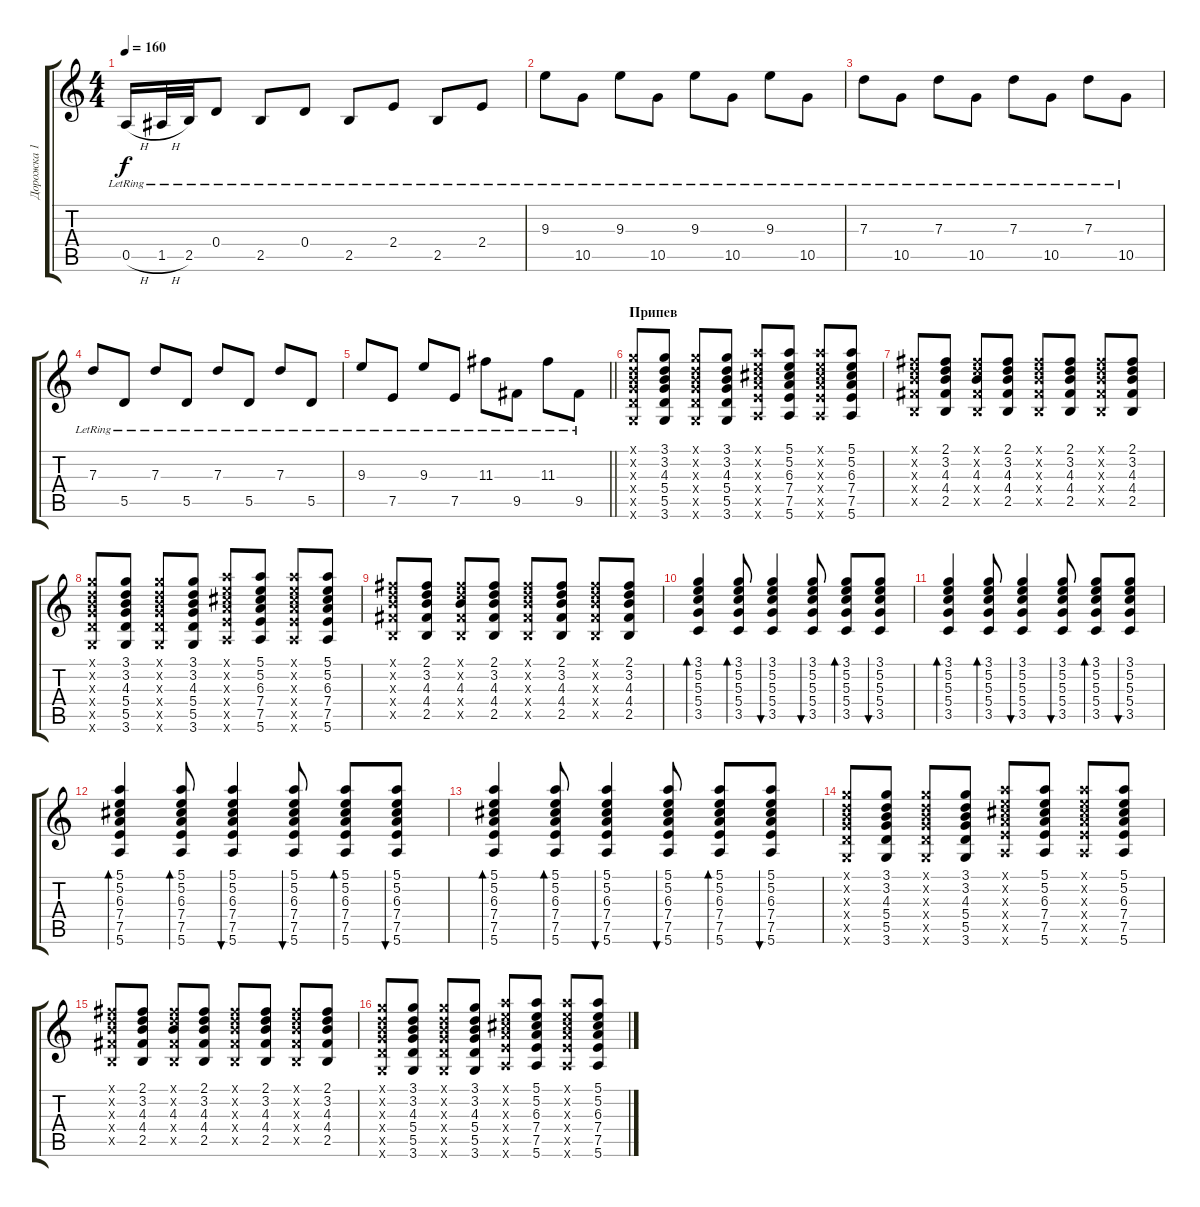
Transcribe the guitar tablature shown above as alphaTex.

\track ("Дорожка 1" "Дорожка 1") {instrument acousticguitarsteel}
\staff {score tabs}
\tuning (E4 B3 G3 D3 A2 E2) {hide}
\ts (4 4)
\tempo 160
\clef g2
\ks c
0.5{h lr}.16{dy f} 1.5{h lr}.32 2.5{lr}.32 0.4{lr}.8 2.5{lr}.8 0.4{lr}.8 2.5{lr}.8 2.4{lr}.8 2.5{lr}.8 2.4{lr}.8 |
9.3{lr}.8 10.5{lr}.8 9.3{lr}.8 10.5{lr}.8 9.3{lr}.8 10.5{lr}.8 9.3{lr}.8 10.5{lr}.8 |
7.3{lr}.8 10.5{lr}.8 7.3{lr}.8 10.5{lr}.8 7.3{lr}.8 10.5{lr}.8 7.3{lr}.8 10.5{lr}.8 |
7.3{lr}.8 5.5{lr}.8 7.3{lr}.8 5.5{lr}.8 7.3{lr}.8 5.5{lr}.8 7.3{lr}.8 5.5{lr}.8 |
\barLineRight lightlight
9.3{lr}.8 7.5{lr}.8 9.3{lr}.8 7.5{lr}.8 11.3{lr}.8 9.5{lr}.8 11.3{lr}.8 9.5{lr}.8 |
\section ("" "Припев")
(3.1{x} 3.2{x} 4.3{x} 5.4{x} 5.5{x} 3.6{x}).8 (3.1 3.2 4.3 5.4 5.5 3.6).8 (3.1{x} 3.2{x} 4.3{x} 5.4{x} 5.5{x} 3.6{x}).8 (3.1 3.2 4.3 5.4 5.5 3.6).8 (5.1{x} 5.2{x} 6.3{x} 7.4{x} 7.5{x} 5.6{x}).8 (5.1 5.2 6.3 7.4 7.5 5.6).8 (5.1{x} 5.2{x} 6.3{x} 7.4{x} 7.5{x} 5.6{x}).8 (5.1 5.2 6.3 7.4 7.5 5.6).8 |
(2.1{x} 3.2{x} 4.3{x} 4.4{x} 2.5{x}).8 (2.1 3.2 4.3 4.4 2.5).8 (2.1{x} 3.2{x} 4.3 4.4{x} 2.5{x}).8 (2.1 3.2 4.3 4.4 2.5).8 (2.1{x} 3.2{x} 4.3{x} 4.4{x} 2.5{x}).8 (2.1 3.2 4.3 4.4 2.5).8 (2.1{x} 3.2{x} 4.3{x} 4.4{x} 2.5{x}).8 (2.1 3.2 4.3 4.4 2.5).8 |
(3.1{x} 3.2{x} 4.3{x} 5.4{x} 5.5{x} 3.6{x}).8 (3.1 3.2 4.3 5.4 5.5 3.6).8 (3.1{x} 3.2{x} 4.3{x} 5.4{x} 5.5{x} 3.6{x}).8 (3.1 3.2 4.3 5.4 5.5 3.6).8 (5.1{x} 5.2{x} 6.3{x} 7.4{x} 7.5{x} 5.6{x}).8 (5.1 5.2 6.3 7.4 7.5 5.6).8 (5.1{x} 5.2{x} 6.3{x} 7.4{x} 7.5{x} 5.6{x}).8 (5.1 5.2 6.3 7.4 7.5 5.6).8 |
(2.1{x} 3.2{x} 4.3{x} 4.4{x} 2.5{x}).8 (2.1 3.2 4.3 4.4 2.5).8 (2.1{x} 3.2{x} 4.3 4.4{x} 2.5{x}).8 (2.1 3.2 4.3 4.4 2.5).8 (2.1{x} 3.2{x} 4.3{x} 4.4{x} 2.5{x}).8 (2.1 3.2 4.3 4.4 2.5).8 (2.1{x} 3.2{x} 4.3{x} 4.4{x} 2.5{x}).8 (2.1 3.2 4.3 4.4 2.5).8 |
(3.1 5.2 5.3 5.4 3.5).4{bd 60} (3.1 5.2 5.3 5.4 3.5).8{bd 60} (3.1 5.2 5.3 5.4 3.5).4{bu 60} (3.1 5.2 5.3 5.4 3.5).8{bu 60} (3.1 5.2 5.3 5.4 3.5).8{bd 60} (3.1 5.2 5.3 5.4 3.5).8{bu 60} |
(3.1 5.2 5.3 5.4 3.5).4{bd 60} (3.1 5.2 5.3 5.4 3.5).8{bd 60} (3.1 5.2 5.3 5.4 3.5).4{bu 60} (3.1 5.2 5.3 5.4 3.5).8{bu 60} (3.1 5.2 5.3 5.4 3.5).8{bd 60} (3.1 5.2 5.3 5.4 3.5).8{bu 60} |
(5.1 5.2 6.3 7.4 7.5 5.6).4{bd 60} (5.1 5.2 6.3 7.4 7.5 5.6).8{bd 60} (5.1 5.2 6.3 7.4 7.5 5.6).4{bu 60} (5.1 5.2 6.3 7.4 7.5 5.6).8{bu 60} (5.1 5.2 6.3 7.4 7.5 5.6).8{bd 60} (5.1 5.2 6.3 7.4 7.5 5.6).8{bu 60} |
(5.1 5.2 6.3 7.4 7.5 5.6).4{bd 60} (5.1 5.2 6.3 7.4 7.5 5.6).8{bd 60} (5.1 5.2 6.3 7.4 7.5 5.6).4{bu 60} (5.1 5.2 6.3 7.4 7.5 5.6).8{bu 60} (5.1 5.2 6.3 7.4 7.5 5.6).8{bd 60} (5.1 5.2 6.3 7.4 7.5 5.6).8{bu 60} |
(3.1{x} 3.2{x} 4.3{x} 5.4{x} 5.5{x} 3.6{x}).8 (3.1 3.2 4.3 5.4 5.5 3.6).8 (3.1{x} 3.2{x} 4.3{x} 5.4{x} 5.5{x} 3.6{x}).8 (3.1 3.2 4.3 5.4 5.5 3.6).8 (5.1{x} 5.2{x} 6.3{x} 7.4{x} 7.5{x} 5.6{x}).8 (5.1 5.2 6.3 7.4 7.5 5.6).8 (5.1{x} 5.2{x} 6.3{x} 7.4{x} 7.5{x} 5.6{x}).8 (5.1 5.2 6.3 7.4 7.5 5.6).8 |
(2.1{x} 3.2{x} 4.3{x} 4.4{x} 2.5{x}).8 (2.1 3.2 4.3 4.4 2.5).8 (2.1{x} 3.2{x} 4.3 4.4{x} 2.5{x}).8 (2.1 3.2 4.3 4.4 2.5).8 (2.1{x} 3.2{x} 4.3{x} 4.4{x} 2.5{x}).8 (2.1 3.2 4.3 4.4 2.5).8 (2.1{x} 3.2{x} 4.3{x} 4.4{x} 2.5{x}).8 (2.1 3.2 4.3 4.4 2.5).8 |
(3.1{x} 3.2{x} 4.3{x} 5.4{x} 5.5{x} 3.6{x}).8 (3.1 3.2 4.3 5.4 5.5 3.6).8 (3.1{x} 3.2{x} 4.3{x} 5.4{x} 5.5{x} 3.6{x}).8 (3.1 3.2 4.3 5.4 5.5 3.6).8 (5.1{x} 5.2{x} 6.3{x} 7.4{x} 7.5{x} 5.6{x}).8 (5.1 5.2 6.3 7.4 7.5 5.6).8 (5.1{x} 5.2{x} 6.3{x} 7.4{x} 7.5{x} 5.6{x}).8 (5.1 5.2 6.3 7.4 7.5 5.6).8
